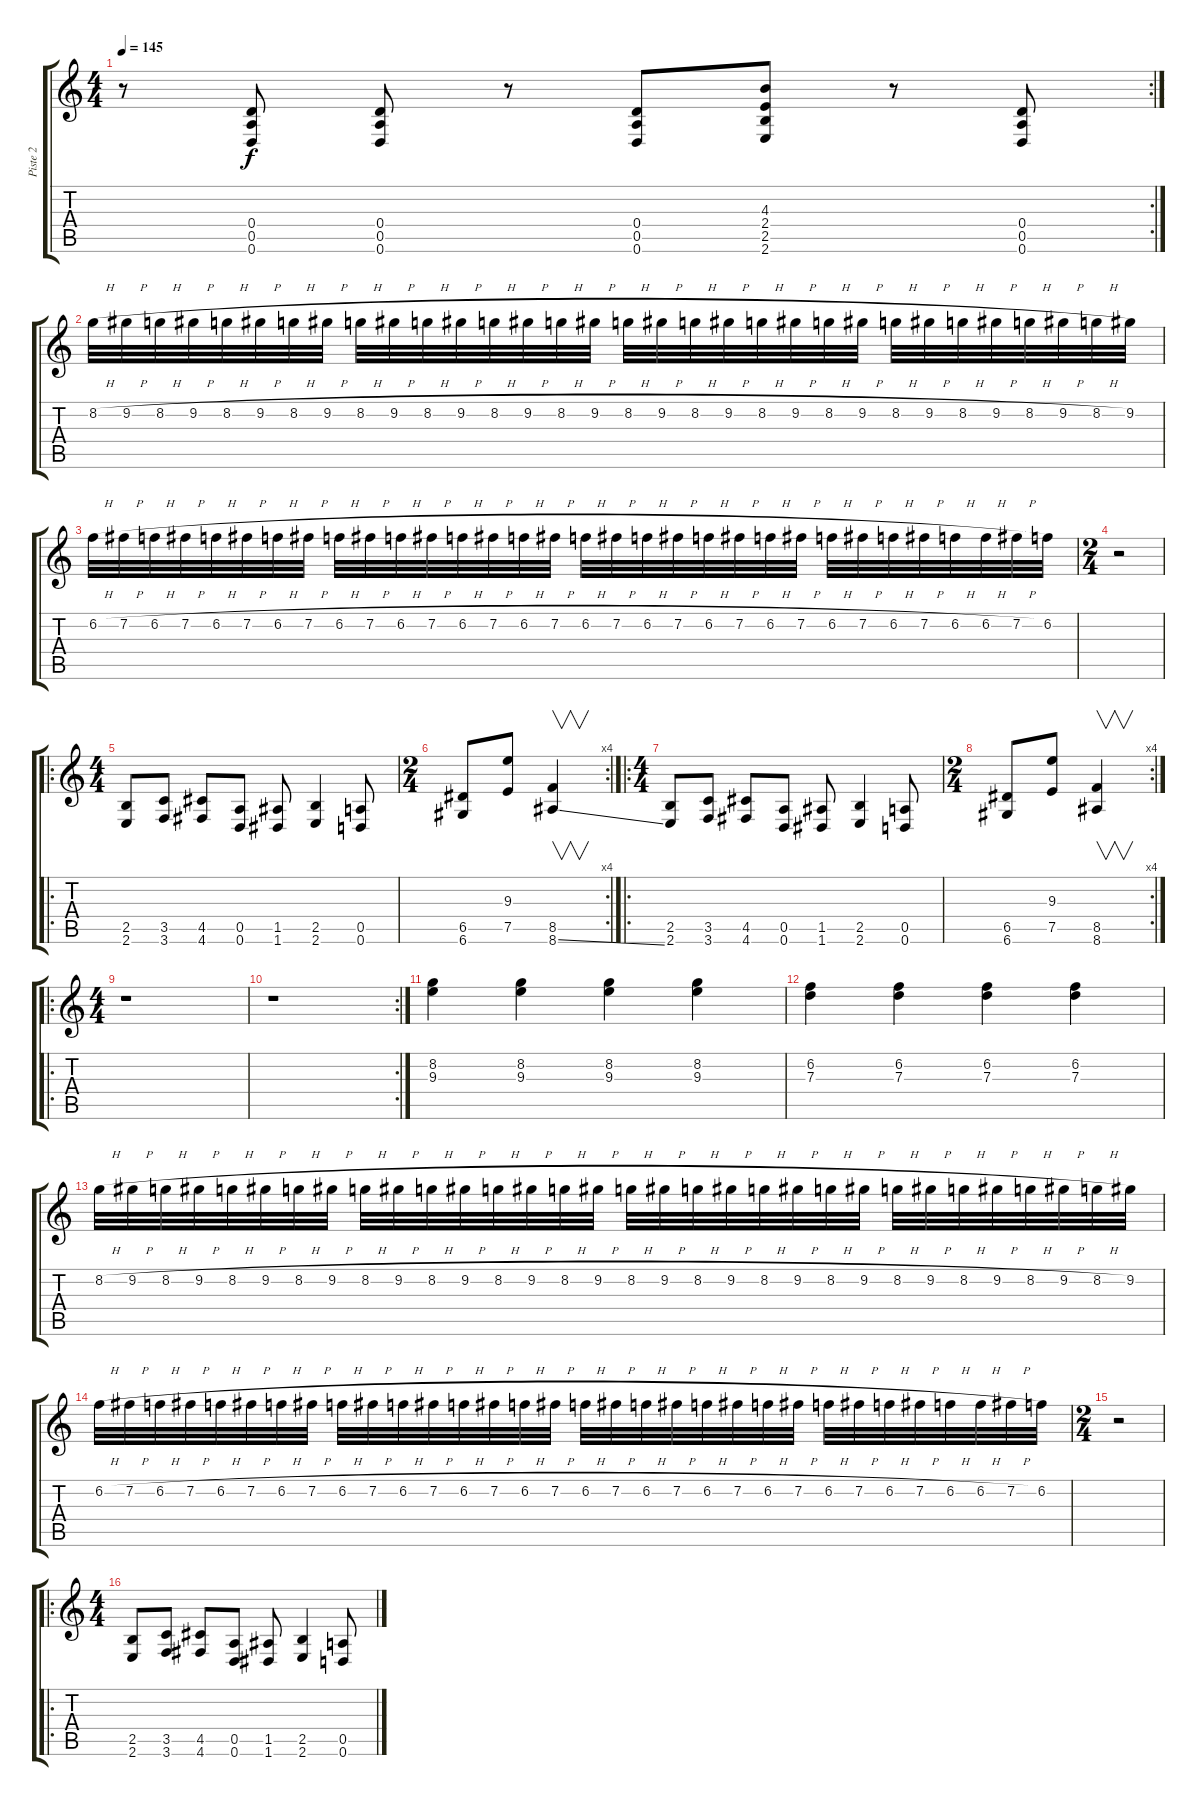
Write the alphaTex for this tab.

\track ("Piste 2" "Piste 2") {instrument distortionguitar}
\staff {score tabs}
\tuning (E4 B3 G3 D3 A2 D2) {hide}
\rc 2
\ts (4 4)
\tempo 145
\clef g2
\ks c
r.8{dy f} (0.4 0.5 0.6).8 (0.4 0.5 0.6).8 r.8 (0.4 0.5 0.6).8 (4.3 2.4 2.5 2.6).8 r.8 (0.4 0.5 0.6).8 |
8.2{h}.32 9.2{h}.32 8.2{h}.32 9.2{h}.32 8.2{h}.32 9.2{h}.32 8.2{h}.32 9.2{h}.32 8.2{h}.32 9.2{h}.32 8.2{h}.32 9.2{h}.32 8.2{h}.32 9.2{h}.32 8.2{h}.32 9.2{h}.32 8.2{h}.32 9.2{h}.32 8.2{h}.32 9.2{h}.32 8.2{h}.32 9.2{h}.32 8.2{h}.32 9.2{h}.32 8.2{h}.32 9.2{h}.32 8.2{h}.32 9.2{h}.32 8.2{h}.32 9.2{h}.32 8.2{h}.32 9.2.32 |
6.2{h}.32 7.2{h}.32 6.2{h}.32 7.2{h}.32 6.2{h}.32 7.2{h}.32 6.2{h}.32 7.2{h}.32 6.2{h}.32 7.2{h}.32 6.2{h}.32 7.2{h}.32 6.2{h}.32 7.2{h}.32 6.2{h}.32 7.2{h}.32 6.2{h}.32 7.2{h}.32 6.2{h}.32 7.2{h}.32 6.2{h}.32 7.2{h}.32 6.2{h}.32 7.2{h}.32 6.2{h}.32 7.2{h}.32 6.2{h}.32 7.2{h}.32 6.2{h}.32 6.2{h}.32 7.2{h}.32 6.2.32 |
\ts (2 4)
r.2 |
\ro
\ts (4 4)
(2.5 2.6).8 (3.5 3.6).8 (4.5 4.6).8 (0.5 0.6).8 (1.5 1.6).8 (2.5 2.6).4 (0.5 0.6).8 |
\rc 4
\ts (2 4)
(6.5 6.6).8 (9.3 7.5).8 (8.5 8.6{ss}).4{v} |
\ro
\ts (4 4)
(2.5 2.6).8 (3.5 3.6).8 (4.5 4.6).8 (0.5 0.6).8 (1.5 1.6).8 (2.5 2.6).4 (0.5 0.6).8 |
\rc 4
\ts (2 4)
(6.5 6.6).8 (9.3 7.5).8 (8.5 8.6).4{v} |
\ro
\ts (4 4)
r.1 |
\rc 2
r.1 |
(8.2 9.3).4 (8.2 9.3).4 (8.2 9.3).4 (8.2 9.3).4 |
(6.2 7.3).4 (6.2 7.3).4 (6.2 7.3).4 (6.2 7.3).4 |
8.2{h}.32 9.2{h}.32 8.2{h}.32 9.2{h}.32 8.2{h}.32 9.2{h}.32 8.2{h}.32 9.2{h}.32 8.2{h}.32 9.2{h}.32 8.2{h}.32 9.2{h}.32 8.2{h}.32 9.2{h}.32 8.2{h}.32 9.2{h}.32 8.2{h}.32 9.2{h}.32 8.2{h}.32 9.2{h}.32 8.2{h}.32 9.2{h}.32 8.2{h}.32 9.2{h}.32 8.2{h}.32 9.2{h}.32 8.2{h}.32 9.2{h}.32 8.2{h}.32 9.2{h}.32 8.2{h}.32 9.2.32 |
6.2{h}.32 7.2{h}.32 6.2{h}.32 7.2{h}.32 6.2{h}.32 7.2{h}.32 6.2{h}.32 7.2{h}.32 6.2{h}.32 7.2{h}.32 6.2{h}.32 7.2{h}.32 6.2{h}.32 7.2{h}.32 6.2{h}.32 7.2{h}.32 6.2{h}.32 7.2{h}.32 6.2{h}.32 7.2{h}.32 6.2{h}.32 7.2{h}.32 6.2{h}.32 7.2{h}.32 6.2{h}.32 7.2{h}.32 6.2{h}.32 7.2{h}.32 6.2{h}.32 6.2{h}.32 7.2{h}.32 6.2.32 |
\ts (2 4)
r.2 |
\ro
\ts (4 4)
(2.5 2.6).8 (3.5 3.6).8 (4.5 4.6).8 (0.5 0.6).8 (1.5 1.6).8 (2.5 2.6).4 (0.5 0.6).8
